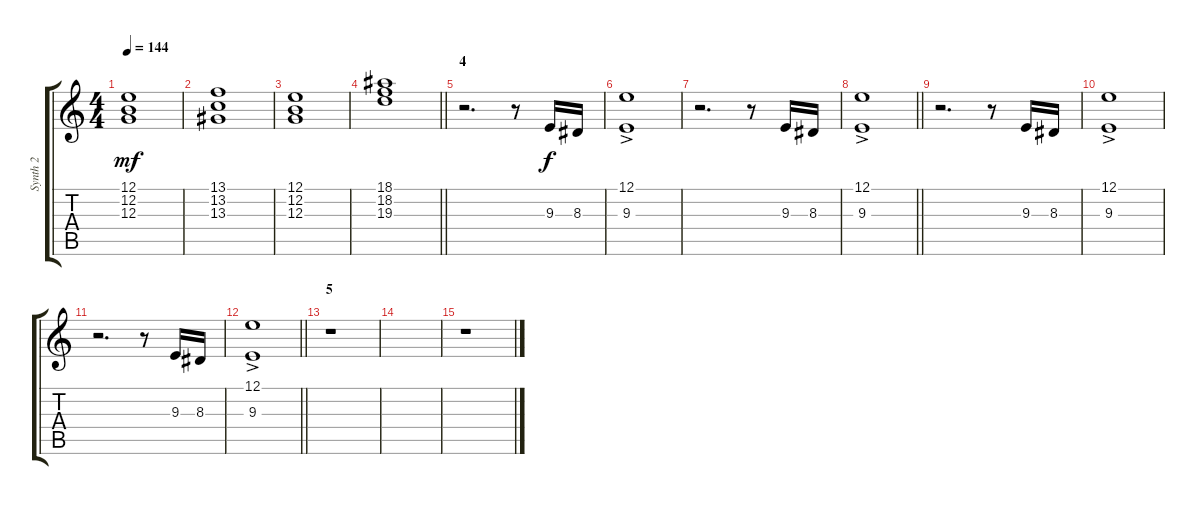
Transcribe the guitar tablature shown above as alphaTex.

\track ("Synth 2" "Synth 2") {instrument choiraahs}
\staff {score tabs}
\tuning (E4 B3 G3 D3 A2 E2) {hide}
\ts (4 4)
\section ("" "")
\tempo 144
\clef g2
\ks c
(12.1 12.2 12.3).1{dy mf} |
(13.1 13.2 13.3).1 |
(12.1 12.2 12.3).1 |
\barLineRight lightlight
(18.1 18.2 19.3).1 |
\section ("" "4")
r.2{d instrument stringensemble1} r.8 9.3.16{dy f} 8.3.16 |
(12.1{ac} 9.3{ac}).1 |
r.2{d} r.8 9.3.16 8.3.16 |
\barLineRight lightlight
(12.1{ac} 9.3{ac}).1 |
\section ("" "")
r.2{d} r.8 9.3.16 8.3.16 |
(12.1{ac} 9.3{ac}).1 |
r.2{d} r.8 9.3.16 8.3.16 |
\barLineRight lightlight
(12.1{ac} 9.3{ac}).1 |
\section ("" "5")
r.1 |
|
r.1
